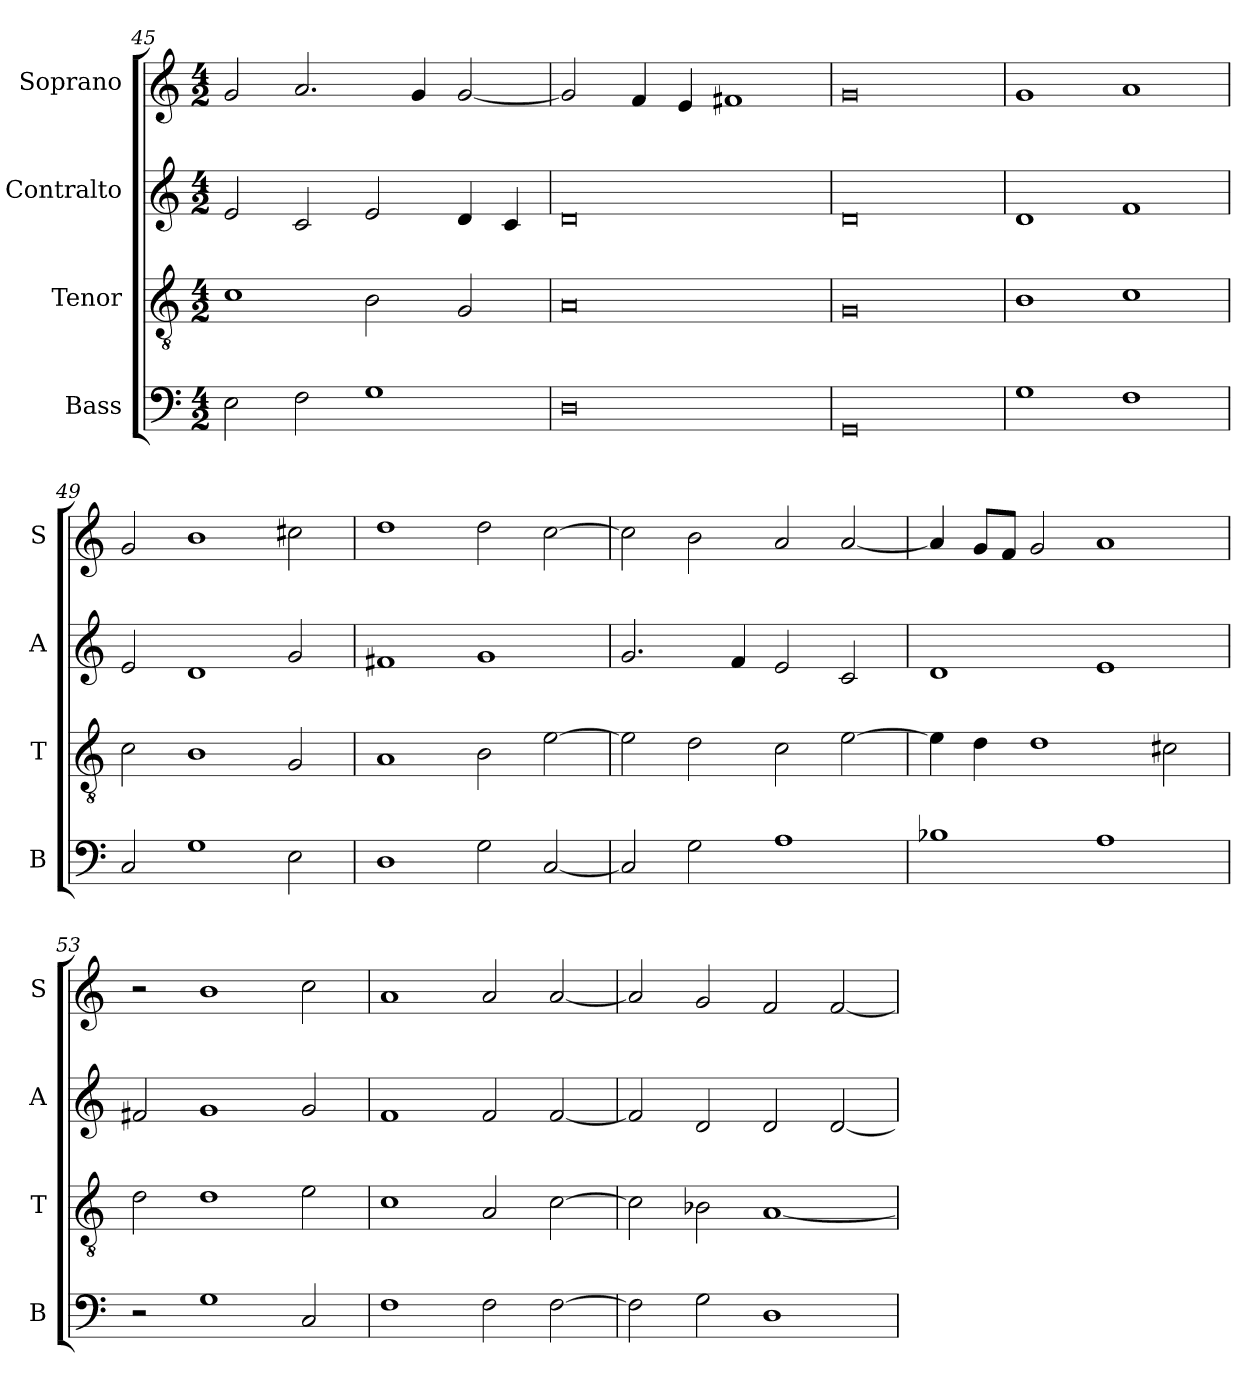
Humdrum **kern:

**kern	**kern	**kern	**kern
*part4	*part3	*part2	*part1
*staff4	*staff3	*staff2	*staff1
*I"Bass	*I"Tenor	*I"Contralto	*I"Soprano
*I'B	*I'T	*I'A	*I'S
*clefF4	*clefGv2	*clefG2	*clefG2
*k[]	*k[]	*k[]	*k[]
*G:mix	*G:mix	*G:mix	*G:mix
*M4/2	*M4/2	*M4/2	*M4/2
=45	=45	=45	=45
2E	1c	2e	2g
2F	.	2c	2.a
1G	2B	2e	.
.	.	.	4g
.	2G	4d	[2g
.	.	4c	.
=46	=46	=46	=46
0D	0A	0d	2g]
.	.	.	4f
.	.	.	4e
.	.	.	1f#X
=47	=47	=47	=47
0GG	0G	0d	0g
=48	=48	=48	=48
1G	1B	1d	1g
1F	1c	1f	1a
=49	=49	=49	=49
2C	2c	2e	2g
1G	1B	1d	1b
2E	2G	2g	2cc#X
=50	=50	=50	=50
1D	1A	1f#X	1dd
2G	2B	1g	2dd
[2C	[2e	.	[2cc
=51	=51	=51	=51
2C]	2e]	2.g	2cc]
2G	2d	.	2b
.	.	4f	.
1A	2c	2e	2a
.	[2e	2c	[2a
=52	=52	=52	=52
1B-X	4e]	1d	4a]
.	4d	.	8g/L
.	.	.	8f/J
.	1d	.	2g
1A	.	1e	1a
.	2c#X	.	.
=53	=53	=53	=53
2r	2d	2f#X	2r
1G	1d	1g	1b
2C	2e	2g	2cc
=54	=54	=54	=54
1F	1c	1f	1a
2F	2A	2f	2a
[2F	[2c	[2f	[2a
=55	=55	=55	=55
2F]	2c]	2f]	2a]
2G	2B-X	2d	2g
1D	[1A	2d	2f
.	.	[2d	[2f
=	=	=	=
*-	*-	*-	*-
